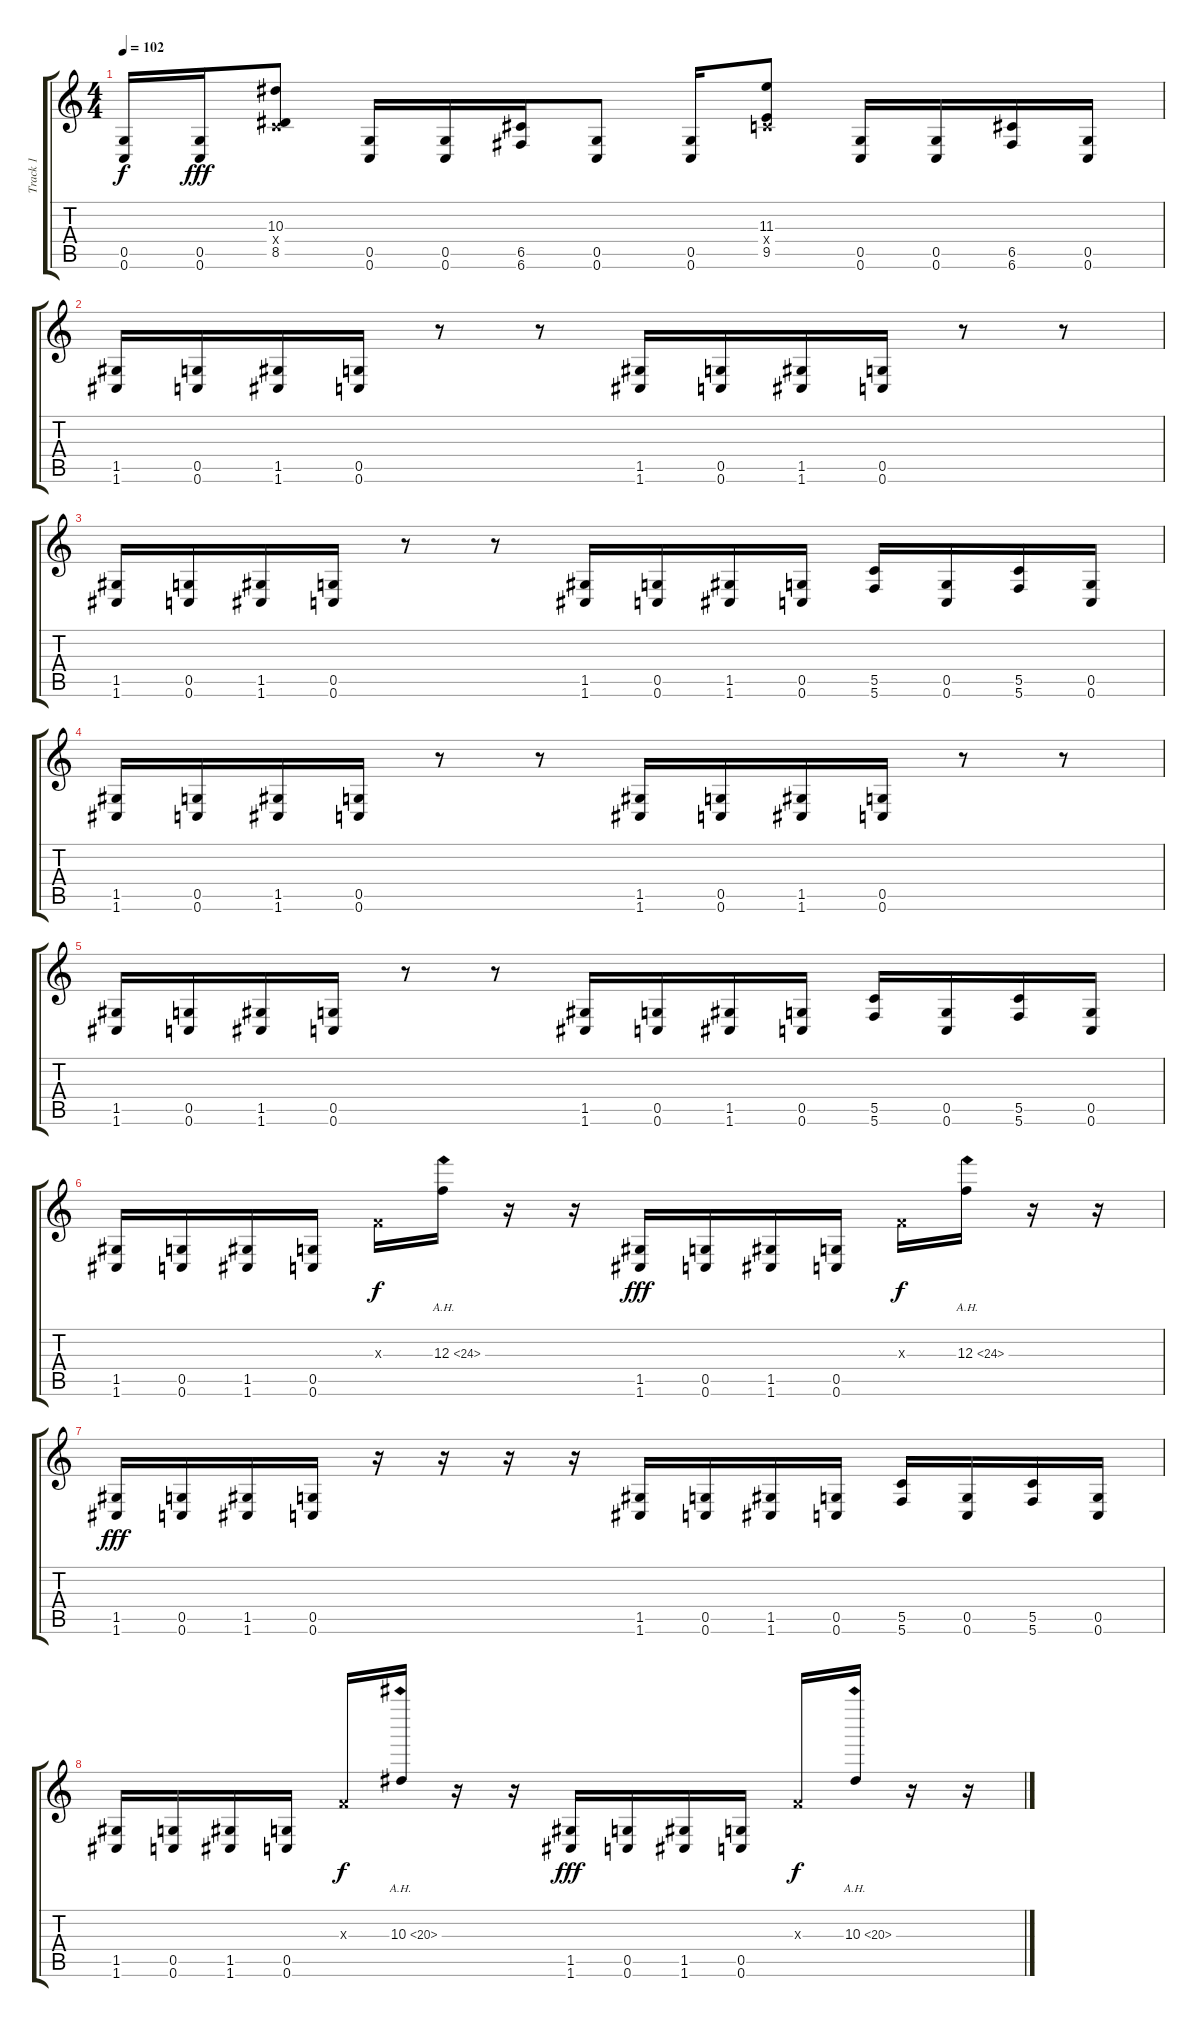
\track ("Track 1" "Track 1") {instrument distortionguitar}
\staff {score tabs}
\tuning (D4 A3 F3 C3 G2 C2) {hide}
\ts (4 4)
\tempo 102
\clef g2
\ks c
(0.5{t} 0.6{t}).16{dy f} (0.5 0.6).16{dy fff} (10.3 0.4{x} 8.5).8 (0.5 0.6).16 (0.5 0.6).16 (6.5 6.6).16 (0.5 0.6).8 (0.5 0.6).16 (11.3 0.4{x} 9.5).8 (0.5 0.6).16 (0.5 0.6).16 (6.5 6.6).16 (0.5 0.6).16 |
(1.5 1.6).16 (0.5 0.6).16 (1.5 1.6).16 (0.5 0.6).16 r.8 r.8 (1.5 1.6).16 (0.5 0.6).16 (1.5 1.6).16 (0.5 0.6).16 r.8 r.8 |
(1.5 1.6).16 (0.5 0.6).16 (1.5 1.6).16 (0.5 0.6).16 r.8 r.8 (1.5 1.6).16 (0.5 0.6).16 (1.5 1.6).16 (0.5 0.6).16 (5.5 5.6).16 (0.5 0.6).16 (5.5 5.6).16 (0.5 0.6).16 |
(1.5 1.6).16 (0.5 0.6).16 (1.5 1.6).16 (0.5 0.6).16 r.8 r.8 (1.5 1.6).16 (0.5 0.6).16 (1.5 1.6).16 (0.5 0.6).16 r.8 r.8 |
(1.5 1.6).16 (0.5 0.6).16 (1.5 1.6).16 (0.5 0.6).16 r.8 r.8 (1.5 1.6).16 (0.5 0.6).16 (1.5 1.6).16 (0.5 0.6).16 (5.5 5.6).16 (0.5 0.6).16 (5.5 5.6).16 (0.5 0.6).16 |
(1.5 1.6).16 (0.5 0.6).16 (1.5 1.6).16 (0.5 0.6).16 0.3{x}.16{dy f} 12.3{ah 12}.16 r.16 r.16 (1.5 1.6).16{dy fff} (0.5 0.6).16 (1.5 1.6).16 (0.5 0.6).16 0.3{x}.16{dy f} 12.3{ah 12}.16 r.16 r.16 |
(1.5 1.6).16{dy fff} (0.5 0.6).16 (1.5 1.6).16 (0.5 0.6).16 r.16 r.16 r.16 r.16 (1.5 1.6).16 (0.5 0.6).16 (1.5 1.6).16 (0.5 0.6).16 (5.5 5.6).16 (0.5 0.6).16 (5.5 5.6).16 (0.5 0.6).16 |
(1.5 1.6).16 (0.5 0.6).16 (1.5 1.6).16 (0.5 0.6).16 0.3{x}.16{dy f} 10.3{ah 10}.16 r.16 r.16 (1.5 1.6).16{dy fff} (0.5 0.6).16 (1.5 1.6).16 (0.5 0.6).16 0.3{x}.16{dy f} 10.3{ah 10}.16 r.16 r.16
